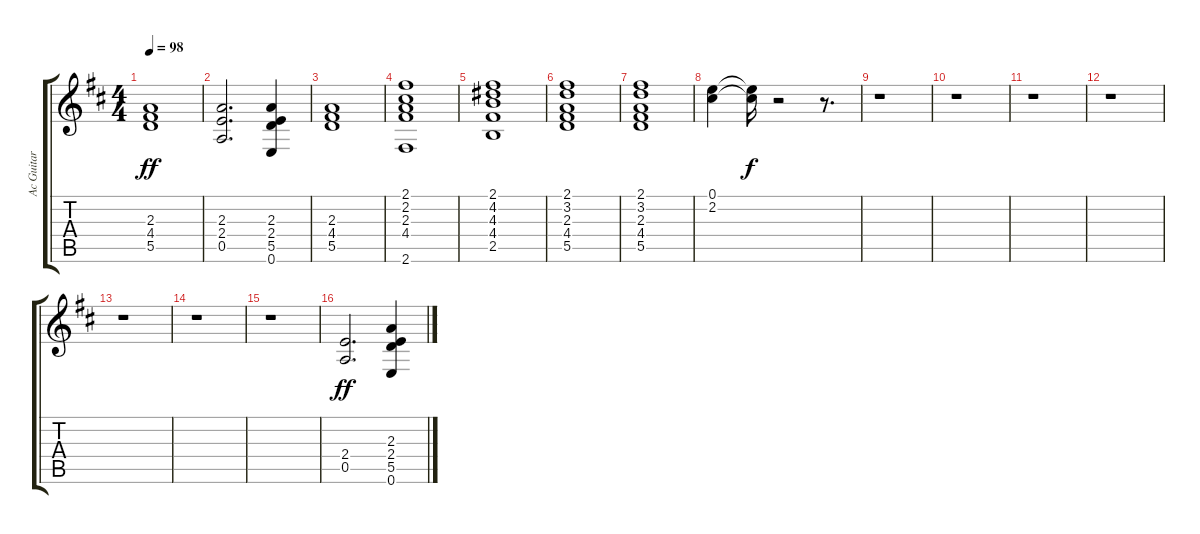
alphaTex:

\track ("Ac Guitar" "Ac Guitar") {instrument acousticguitarsteel}
\staff {score tabs}
\tuning (E4 B3 G3 D3 A2 E2) {hide}
\ts (4 4)
\tempo 98
\clef g2
\ks d
(2.3 4.4 5.5).1{dy ff} |
(2.3 2.4 0.5).2{d} (2.3 2.4 5.5 0.6).4 |
(2.3 4.4 5.5).1 |
(2.1 2.2 2.3 4.4 2.6).1 |
(2.1 4.2 4.3 4.4 2.5).1 |
(2.1 3.2 2.3 4.4 5.5).1 |
(2.1 3.2 2.3 4.4 5.5).1 |
(0.1 2.2).4 (0.1{t} 2.2{t}).16{dy f} r.2 r.8{d} |
r.1 |
r.1 |
r.1 |
r.1 |
r.1 |
r.1 |
r.1 |
(2.4 0.5).2{d dy ff} (2.3 2.4 5.5 0.6).4
